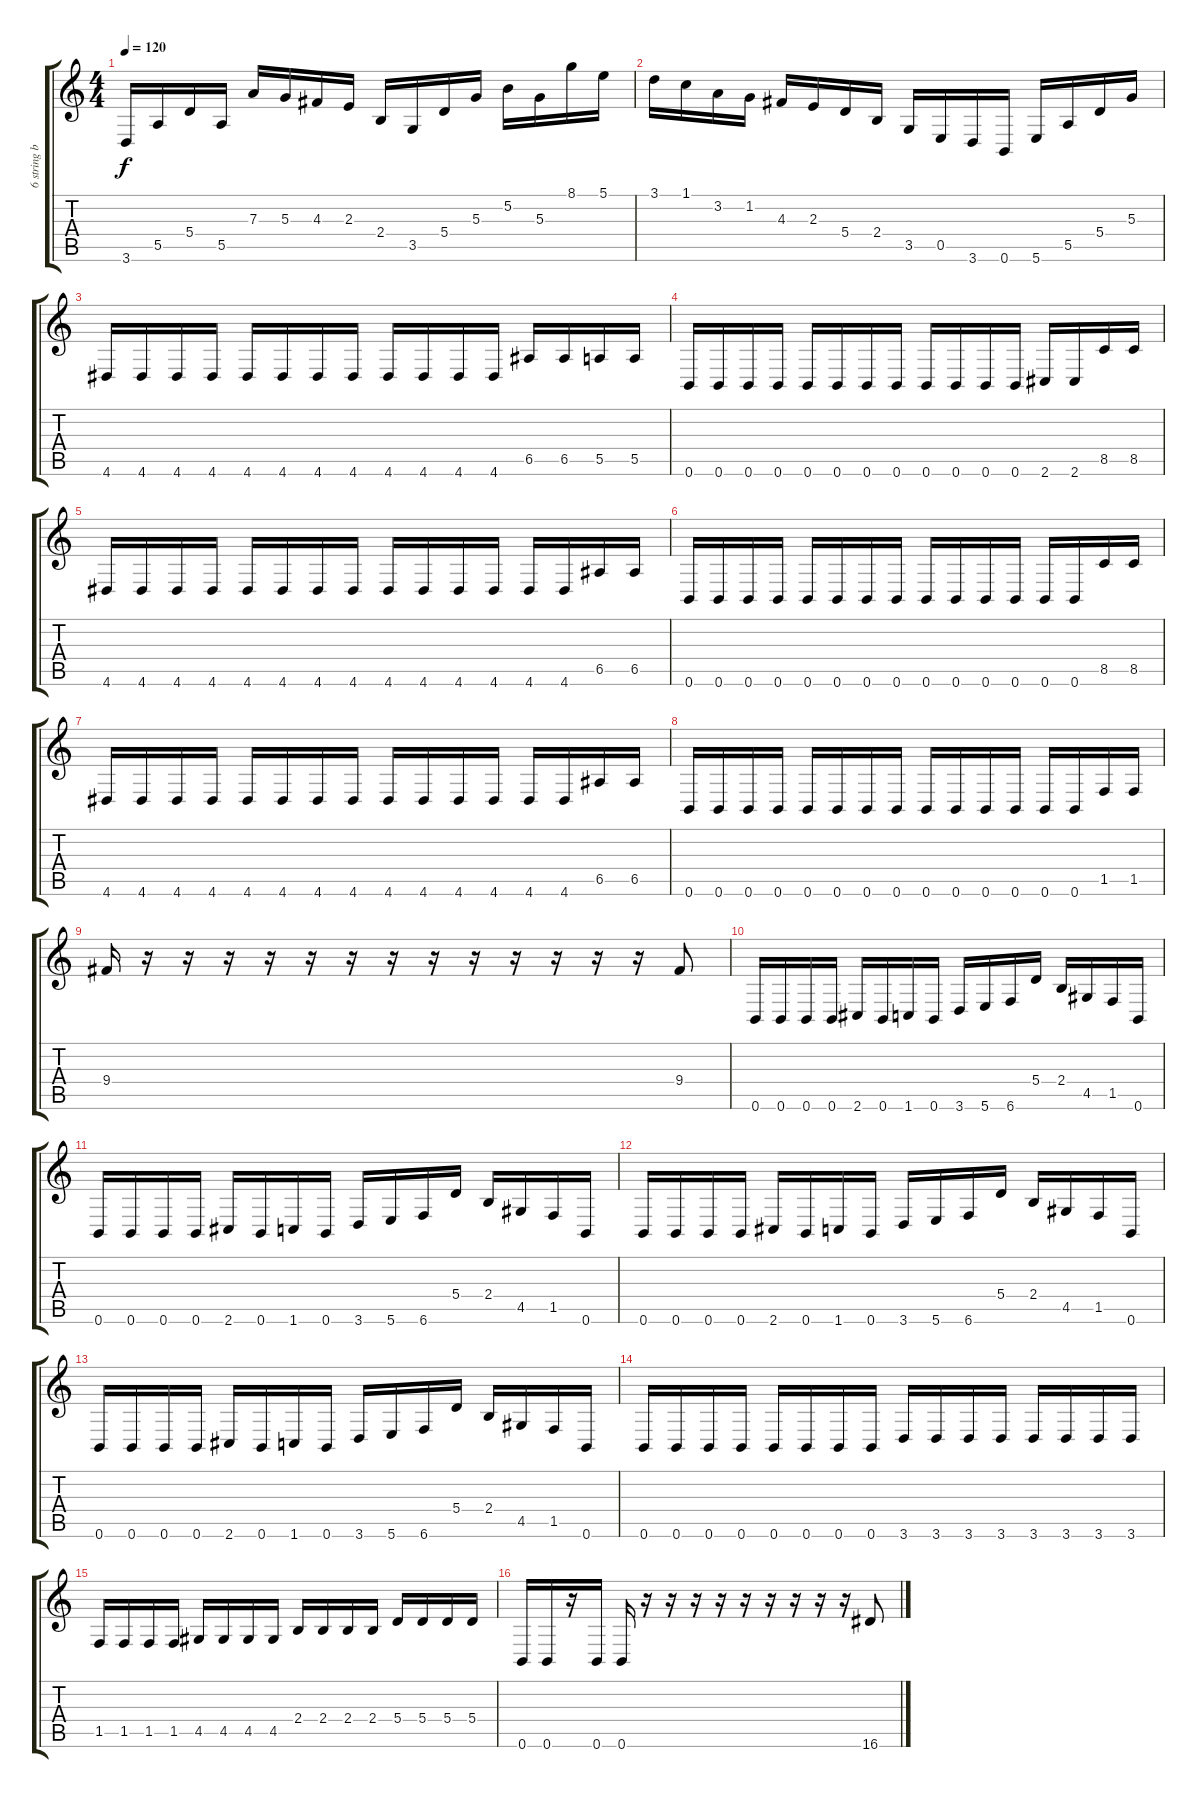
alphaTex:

\track ("6 string bass" "6 string b") {instrument electricbasspick}
\staff {score tabs}
\tuning (B3 Gb3 D3 A2 E2 B1) {hide}
\ts (4 4)
\tempo 120
\clef g2
\ks c
3.6.16{dy f} 5.5.16 5.4.16 5.5.16 7.3.16 5.3.16 4.3.16 2.3.16 2.4.16 3.5.16 5.4.16 5.3.16 5.2.16 5.3.16 8.1.16 5.1.16 |
3.1.16 1.1.16 3.2.16 1.2.16 4.3.16 2.3.16 5.4.16 2.4.16 3.5.16 0.5.16 3.6.16 0.6.16 5.6.16 5.5.16 5.4.16 5.3.16 |
4.6.16 4.6.16 4.6.16 4.6.16 4.6.16 4.6.16 4.6.16 4.6.16 4.6.16 4.6.16 4.6.16 4.6.16 6.5.16 6.5.16 5.5.16 5.5.16 |
0.6.16 0.6.16 0.6.16 0.6.16 0.6.16 0.6.16 0.6.16 0.6.16 0.6.16 0.6.16 0.6.16 0.6.16 2.6.16 2.6.16 8.5.16 8.5.16 |
4.6.16 4.6.16 4.6.16 4.6.16 4.6.16 4.6.16 4.6.16 4.6.16 4.6.16 4.6.16 4.6.16 4.6.16 4.6.16 4.6.16 6.5.16 6.5.16 |
0.6.16 0.6.16 0.6.16 0.6.16 0.6.16 0.6.16 0.6.16 0.6.16 0.6.16 0.6.16 0.6.16 0.6.16 0.6.16 0.6.16 8.5.16 8.5.16 |
4.6.16 4.6.16 4.6.16 4.6.16 4.6.16 4.6.16 4.6.16 4.6.16 4.6.16 4.6.16 4.6.16 4.6.16 4.6.16 4.6.16 6.5.16 6.5.16 |
0.6.16 0.6.16 0.6.16 0.6.16 0.6.16 0.6.16 0.6.16 0.6.16 0.6.16 0.6.16 0.6.16 0.6.16 0.6.16 0.6.16 1.5.16 1.5.16 |
9.4.16 r.16 r.16 r.16 r.16 r.16 r.16 r.16 r.16 r.16 r.16 r.16 r.16 r.16 9.4.8 |
0.6.16 0.6.16 0.6.16 0.6.16 2.6.16 0.6.16 1.6.16 0.6.16 3.6.16 5.6.16 6.6.16 5.4.16 2.4.16 4.5.16 1.5.16 0.6.16 |
0.6.16 0.6.16 0.6.16 0.6.16 2.6.16 0.6.16 1.6.16 0.6.16 3.6.16 5.6.16 6.6.16 5.4.16 2.4.16 4.5.16 1.5.16 0.6.16 |
0.6.16 0.6.16 0.6.16 0.6.16 2.6.16 0.6.16 1.6.16 0.6.16 3.6.16 5.6.16 6.6.16 5.4.16 2.4.16 4.5.16 1.5.16 0.6.16 |
0.6.16 0.6.16 0.6.16 0.6.16 2.6.16 0.6.16 1.6.16 0.6.16 3.6.16 5.6.16 6.6.16 5.4.16 2.4.16 4.5.16 1.5.16 0.6.16 |
0.6.16 0.6.16 0.6.16 0.6.16 0.6.16 0.6.16 0.6.16 0.6.16 3.6.16 3.6.16 3.6.16 3.6.16 3.6.16 3.6.16 3.6.16 3.6.16 |
1.5.16 1.5.16 1.5.16 1.5.16 4.5.16 4.5.16 4.5.16 4.5.16 2.4.16 2.4.16 2.4.16 2.4.16 5.4.16 5.4.16 5.4.16 5.4.16 |
0.6.16{instrument slapbass1} 0.6.16 r.16 0.6.16 0.6.16 r.16 r.16 r.16 r.16 r.16 r.16 r.16 r.16 r.16 16.6{ss}.8
